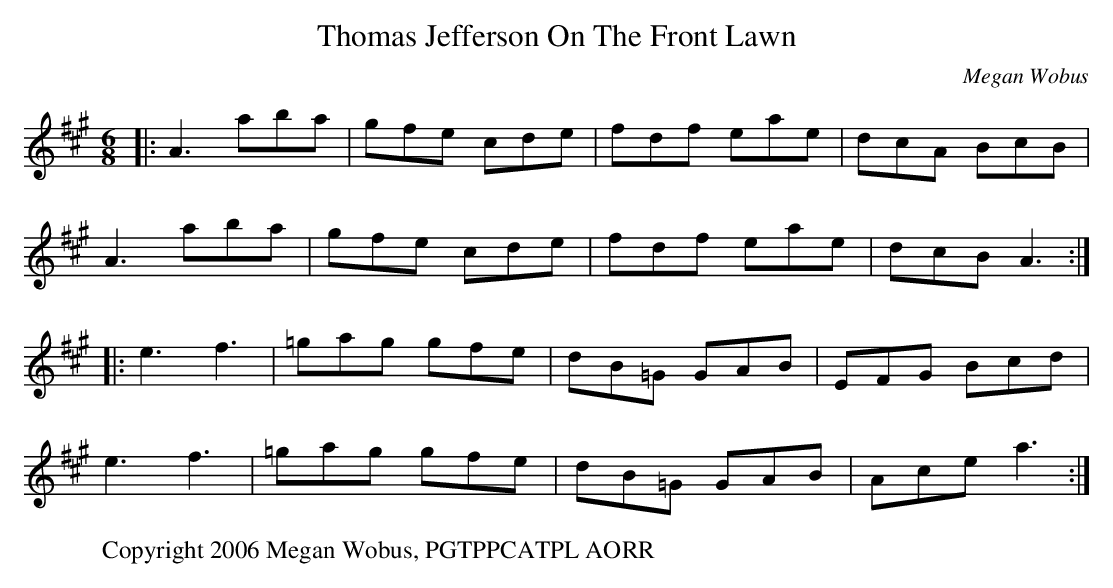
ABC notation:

X:1
T:Thomas Jefferson On The Front Lawn
C:Megan Wobus
M:6/8
K:Amaj
|: A3 aba | gfe cde | fdf eae | dcA BcB |
   A3 aba | gfe cde | fdf eae | dcB A3 :|
|: e3 f3 | =gag gfe | dB=G GAB | EFG Bcd |
   e3 f3 | =gag gfe | dB=G GAB | Ace a3 :|
W:Copyright 2006 Megan Wobus, PGTPPCATPL AORR
